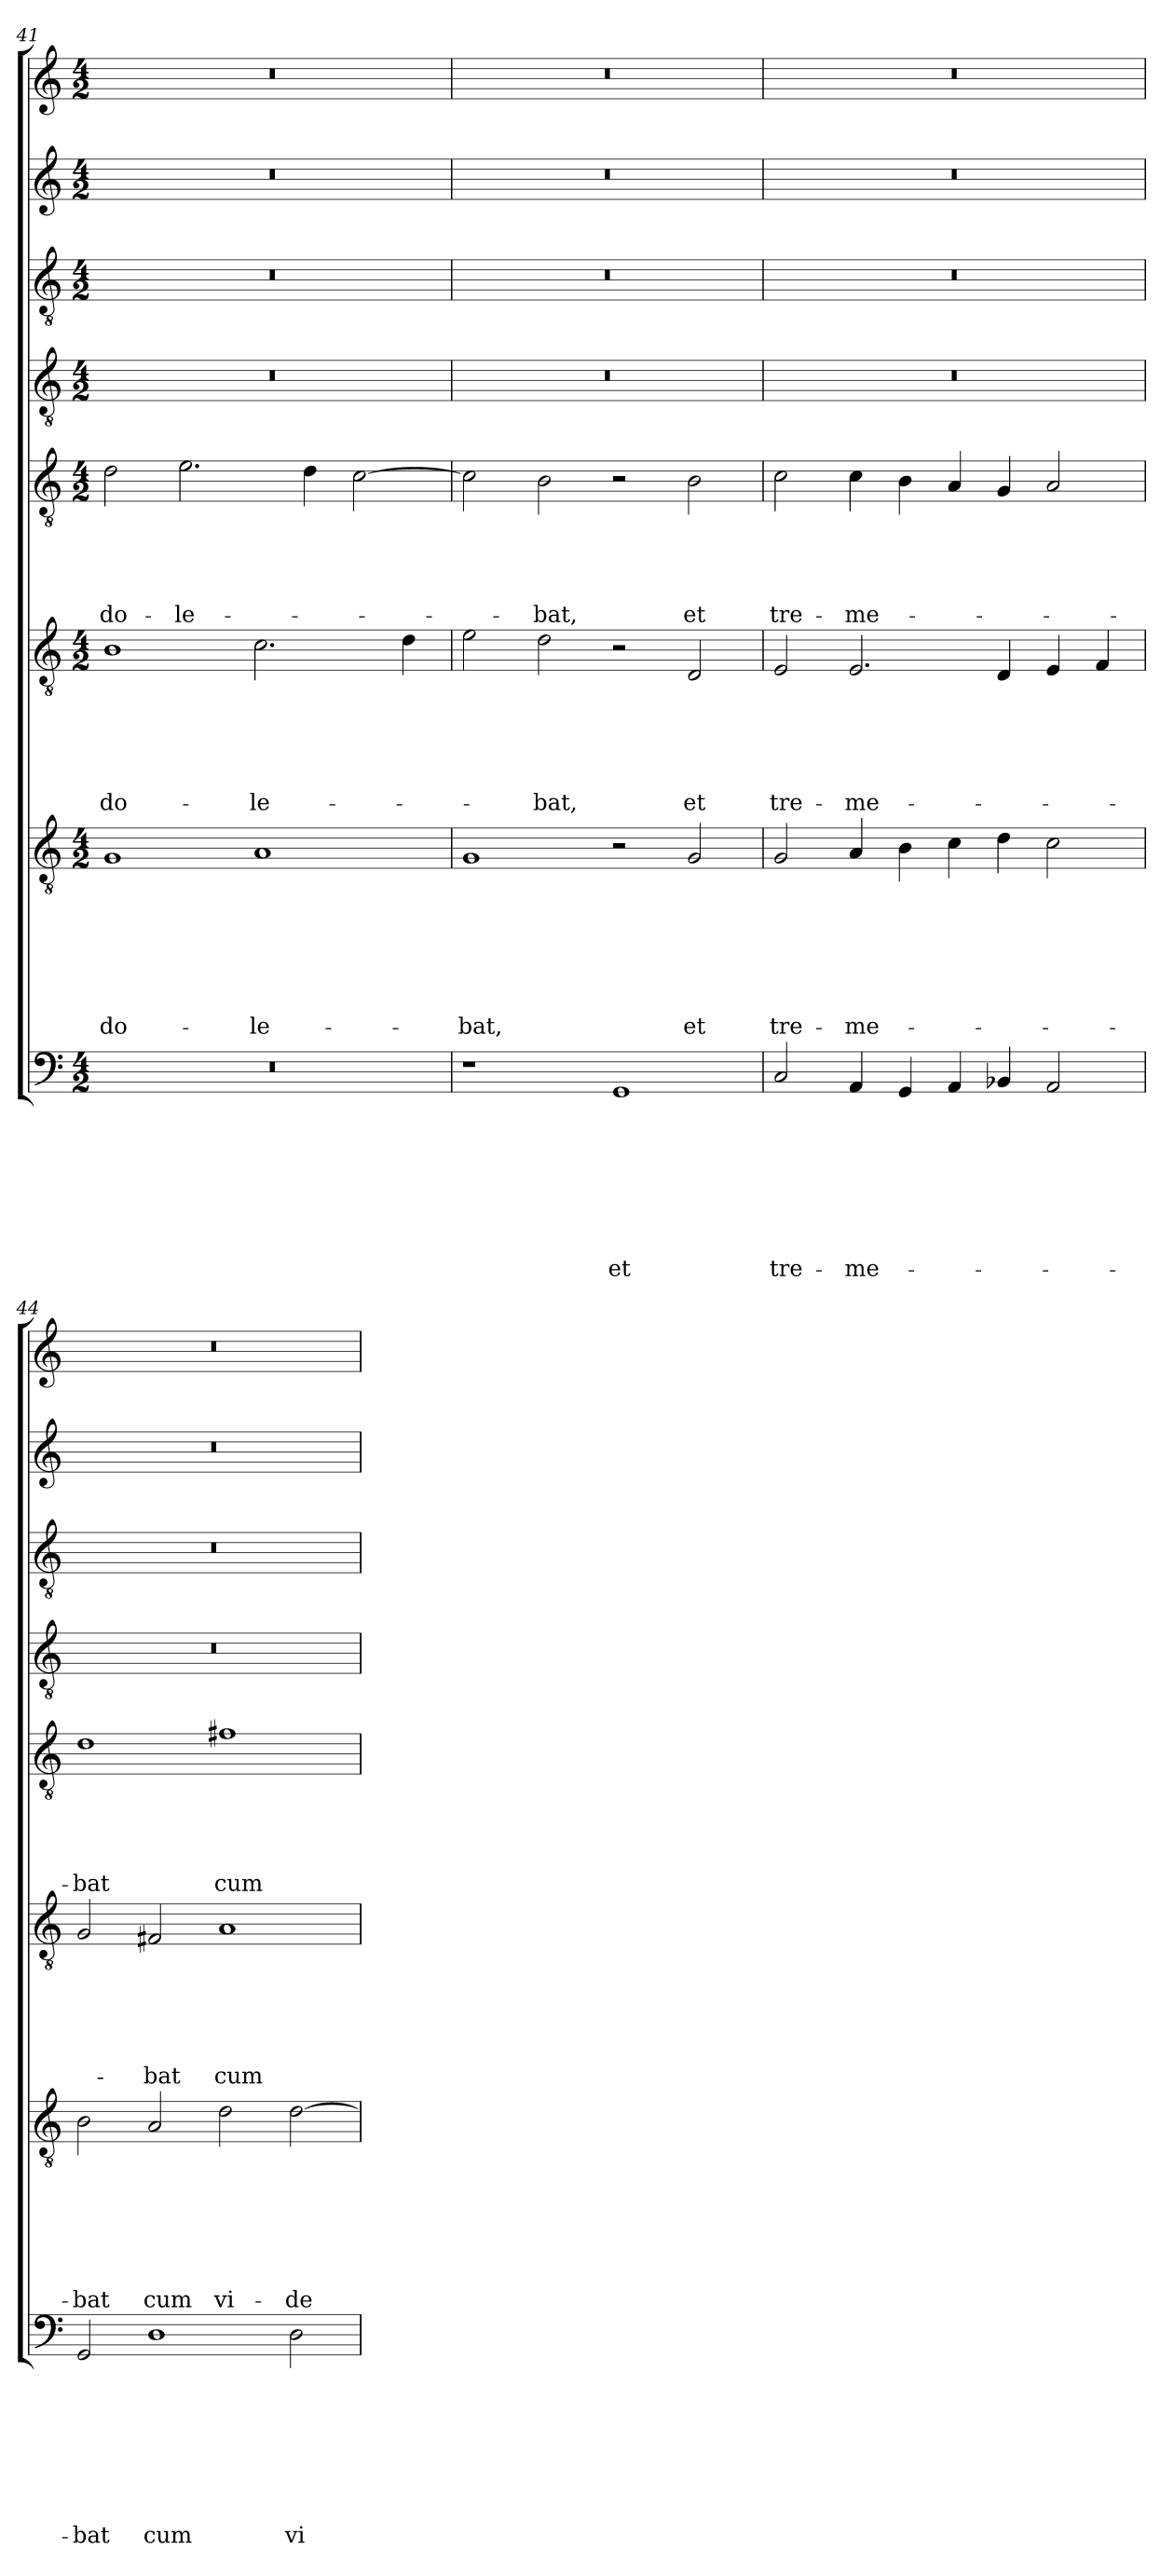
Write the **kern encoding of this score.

**kern	**text	**text	**text	**text	**text	**text	**text	**text	**kern	**text	**text	**text	**text	**text	**text	**text	**kern	**text	**text	**text	**text	**text	**text	**kern	**text	**text	**text	**text	**text	**kern	**kern	**kern	**kern
*part8	*part8	*part8	*part8	*part8	*part8	*part8	*part8	*part8	*part7	*part7	*part7	*part7	*part7	*part7	*part7	*part7	*part6	*part6	*part6	*part6	*part6	*part6	*part6	*part5	*part5	*part5	*part5	*part5	*part5	*part4	*part3	*part2	*part1
*staff8	*staff8	*staff8	*staff8	*staff8	*staff8	*staff8	*staff8	*staff8	*staff7	*staff7	*staff7	*staff7	*staff7	*staff7	*staff7	*staff7	*staff6	*staff6	*staff6	*staff6	*staff6	*staff6	*staff6	*staff5	*staff5	*staff5	*staff5	*staff5	*staff5	*staff4	*staff3	*staff2	*staff1
*clefF4	*	*	*	*	*	*	*	*	*clefGv2	*	*	*	*	*	*	*	*clefGv2	*	*	*	*	*	*	*clefGv2	*	*	*	*	*	*clefGv2	*clefGv2	*clefG2	*clefG2
*k[]	*	*	*	*	*	*	*	*	*k[]	*	*	*	*	*	*	*	*k[]	*	*	*	*	*	*	*k[]	*	*	*	*	*	*k[]	*k[]	*k[]	*k[]
*a:	*	*	*	*	*	*	*	*	*a:	*	*	*	*	*	*	*	*a:	*	*	*	*	*	*	*a:	*	*	*	*	*	*a:	*a:	*a:	*a:
*M4/2	*	*	*	*	*	*	*	*	*M4/2	*	*	*	*	*	*	*	*M4/2	*	*	*	*	*	*	*M4/2	*	*	*	*	*	*M4/2	*M4/2	*M4/2	*M4/2
=41	=41	=41	=41	=41	=41	=41	=41	=41	=41	=41	=41	=41	=41	=41	=41	=41	=41	=41	=41	=41	=41	=41	=41	=41	=41	=41	=41	=41	=41	=41	=41	=41	=41
!	!	!	!	!	!	!	!	!	!	!	!	!	!	!	!	!LO:LY:b	!	!	!	!	!	!	!LO:LY:b	!	!	!	!	!	!LO:LY:b	!	!	!	!
0r	.	.	.	.	.	.	.	.	1G	.	.	.	.	.	.	do-	1B	.	.	.	.	.	do-	2d\	.	.	.	.	do-	0r	0r	0r	0r
!	!	!	!	!	!	!	!	!	!	!	!	!	!	!	!	!	!	!	!	!	!	!	!	!	!	!	!	!	!LO:LY:b	!	!	!	!
.	.	.	.	.	.	.	.	.	.	.	.	.	.	.	.	.	.	.	.	.	.	.	.	2.e\	.	.	.	.	-le-	.	.	.	.
!	!	!	!	!	!	!	!	!	!	!	!	!	!	!	!	!LO:LY:b	!	!	!	!	!	!	!LO:LY:b	!	!	!	!	!	!	!	!	!	!
.	.	.	.	.	.	.	.	.	1A	.	.	.	.	.	.	-le-	2.c\	.	.	.	.	.	-le-	.	.	.	.	.	.	.	.	.	.
.	.	.	.	.	.	.	.	.	.	.	.	.	.	.	.	.	.	.	.	.	.	.	.	4d\	.	.	.	.	.	.	.	.	.
.	.	.	.	.	.	.	.	.	.	.	.	.	.	.	.	.	.	.	.	.	.	.	.	[2c\	.	.	.	.	.	.	.	.	.
.	.	.	.	.	.	.	.	.	.	.	.	.	.	.	.	.	4d\	.	.	.	.	.	.	.	.	.	.	.	.	.	.	.	.
=42	=42	=42	=42	=42	=42	=42	=42	=42	=42	=42	=42	=42	=42	=42	=42	=42	=42	=42	=42	=42	=42	=42	=42	=42	=42	=42	=42	=42	=42	=42	=42	=42	=42
!	!	!	!	!	!	!	!	!	!	!	!	!	!	!	!	!LO:LY:b	!	!	!	!	!	!	!	!	!	!	!	!	!	!	!	!	!
1r	.	.	.	.	.	.	.	.	1G	.	.	.	.	.	.	-bat,	2e\	.	.	.	.	.	.	2c\]	.	.	.	.	.	0r	0r	0r	0r
!	!	!	!	!	!	!	!	!	!	!	!	!	!	!	!	!	!	!	!	!	!	!	!LO:LY:b	!	!	!	!	!	!LO:LY:b	!	!	!	!
.	.	.	.	.	.	.	.	.	.	.	.	.	.	.	.	.	2d\	.	.	.	.	.	-bat,	2B\	.	.	.	.	-bat,	.	.	.	.
!	!	!	!	!	!	!	!	!LO:LY:b	!	!	!	!	!	!	!	!	!	!	!	!	!	!	!	!	!	!	!	!	!	!	!	!	!
1GG	.	.	.	.	.	.	.	et	2r	.	.	.	.	.	.	.	2r	.	.	.	.	.	.	2r	.	.	.	.	.	.	.	.	.
!	!	!	!	!	!	!	!	!	!	!	!	!	!	!	!	!LO:LY:b	!	!	!	!	!	!	!LO:LY:b	!	!	!	!	!	!LO:LY:b	!	!	!	!
.	.	.	.	.	.	.	.	.	2G/	.	.	.	.	.	.	et	2D/	.	.	.	.	.	et	2B\	.	.	.	.	et	.	.	.	.
!!LO:LB:g=z
=43	=43	=43	=43	=43	=43	=43	=43	=43	=43	=43	=43	=43	=43	=43	=43	=43	=43	=43	=43	=43	=43	=43	=43	=43	=43	=43	=43	=43	=43	=43	=43	=43	=43
!	!	!	!	!	!	!	!	!LO:LY:b	!	!	!	!	!	!	!	!LO:LY:b	!	!	!	!	!	!	!LO:LY:b	!	!	!	!	!	!LO:LY:b	!	!	!	!
2C/	.	.	.	.	.	.	.	tre-	2G/	.	.	.	.	.	.	tre-	2E/	.	.	.	.	.	tre-	2c\	.	.	.	.	tre-	0r	0r	0r	0r
!	!	!	!	!	!	!	!	!LO:LY:b	!	!	!	!	!	!	!	!LO:LY:b	!	!	!	!	!	!	!LO:LY:b	!	!	!	!	!	!LO:LY:b	!	!	!	!
4AA/	.	.	.	.	.	.	.	-me-	4A/	.	.	.	.	.	.	-me-	2.E/	.	.	.	.	.	-me-	4c\	.	.	.	.	-me-	.	.	.	.
4GG/	.	.	.	.	.	.	.	.	4B\	.	.	.	.	.	.	.	.	.	.	.	.	.	.	4B\	.	.	.	.	.	.	.	.	.
4AA/	.	.	.	.	.	.	.	.	4c\	.	.	.	.	.	.	.	.	.	.	.	.	.	.	4A/	.	.	.	.	.	.	.	.	.
4BB-X/	.	.	.	.	.	.	.	.	4d\	.	.	.	.	.	.	.	4D/	.	.	.	.	.	.	4G/	.	.	.	.	.	.	.	.	.
2AA/	.	.	.	.	.	.	.	.	2c\	.	.	.	.	.	.	.	4E/	.	.	.	.	.	.	2A/	.	.	.	.	.	.	.	.	.
.	.	.	.	.	.	.	.	.	.	.	.	.	.	.	.	.	4F/	.	.	.	.	.	.	.	.	.	.	.	.	.	.	.	.
=44	=44	=44	=44	=44	=44	=44	=44	=44	=44	=44	=44	=44	=44	=44	=44	=44	=44	=44	=44	=44	=44	=44	=44	=44	=44	=44	=44	=44	=44	=44	=44	=44	=44
!	!	!	!	!	!	!	!	!LO:LY:b	!	!	!	!	!	!	!	!LO:LY:b	!	!	!	!	!	!	!	!	!	!	!	!	!LO:LY:b	!	!	!	!
2GG/	.	.	.	.	.	.	.	-bat	2B\	.	.	.	.	.	.	-bat	2G/	.	.	.	.	.	.	1d	.	.	.	.	-bat	0r	0r	0r	0r
!	!	!	!	!	!	!	!	!LO:LY:b	!	!	!	!	!	!	!	!LO:LY:b	!	!	!	!	!	!	!LO:LY:b	!	!	!	!	!	!	!	!	!	!
1D	.	.	.	.	.	.	.	cum	2A/	.	.	.	.	.	.	cum	2F#X/	.	.	.	.	.	-bat	.	.	.	.	.	.	.	.	.	.
!	!	!	!	!	!	!	!	!	!	!	!	!	!	!	!	!LO:LY:b	!	!	!	!	!	!	!LO:LY:b	!	!	!	!	!	!LO:LY:b	!	!	!	!
.	.	.	.	.	.	.	.	.	2d\	.	.	.	.	.	.	vi-	1A	.	.	.	.	.	cum	1f#X	.	.	.	.	cum	.	.	.	.
!	!	!	!	!	!	!	!	!LO:LY:b	!	!	!	!	!	!	!	!LO:LY:b	!	!	!	!	!	!	!	!	!	!	!	!	!	!	!	!	!
2D\	.	.	.	.	.	.	.	vi-	[2d\	.	.	.	.	.	.	-de-	.	.	.	.	.	.	.	.	.	.	.	.	.	.	.	.	.
=	=	=	=	=	=	=	=	=	=	=	=	=	=	=	=	=	=	=	=	=	=	=	=	=	=	=	=	=	=	=	=	=	=
*-	*-	*-	*-	*-	*-	*-	*-	*-	*-	*-	*-	*-	*-	*-	*-	*-	*-	*-	*-	*-	*-	*-	*-	*-	*-	*-	*-	*-	*-	*-	*-	*-	*-
